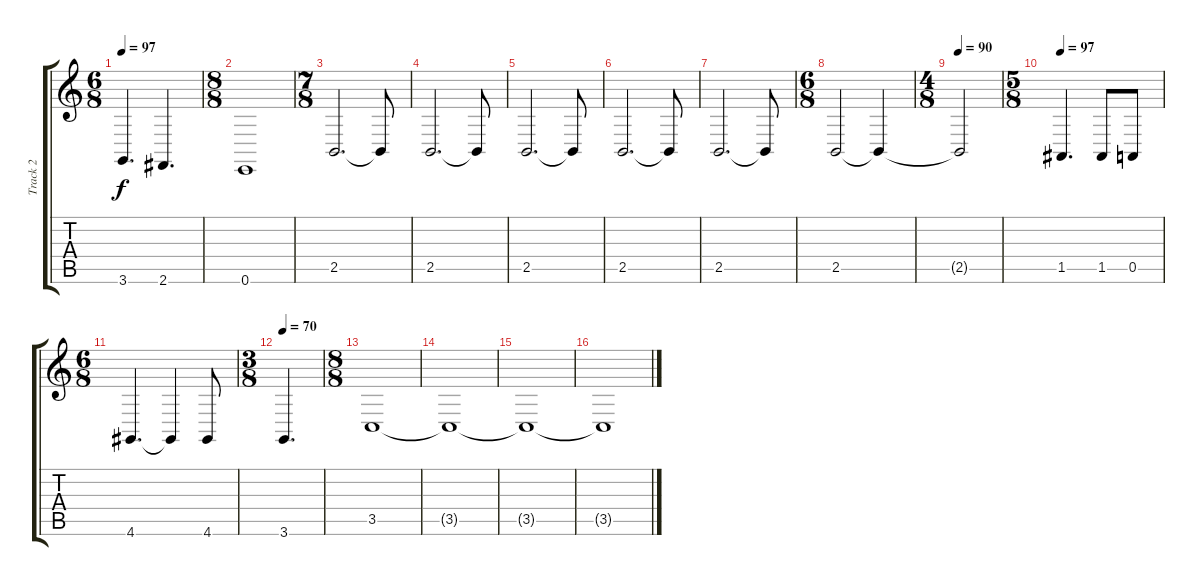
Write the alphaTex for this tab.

\track ("Track 2" "Track 2") {instrument cello}
\staff {score tabs}
\tuning (E4 B3 G3 D3 A2 E2) {hide}
\ts (6 8)
\tempo 97
\clef g2
\ks c
3.6.4{d dy f} 2.6.4{d} |
\ts (8 8)
0.6.1 |
\ts (7 8)
2.5.2{d} 2.5{t}.8 |
2.5.2{d} 2.5{t}.8 |
2.5.2{d} 2.5{t}.8 |
2.5.2{d} 2.5{t}.8 |
2.5.2{d} 2.5{t}.8 |
\ts (6 8)
2.5.2 2.5{t}.4 |
\ts (4 8)
\tempo 90
2.5{t}.2 |
\ts (5 8)
\tempo 97
1.5.4{d} 1.5.8 0.5.8 |
\ts (6 8)
4.6.4{d} 4.6{t}.4 4.6.8 |
\ts (3 8)
\tempo 70
3.6.4{d} |
\ts (8 8)
3.5.1 |
3.5{t}.1 |
3.5{t}.1 |
3.5{t}.1
